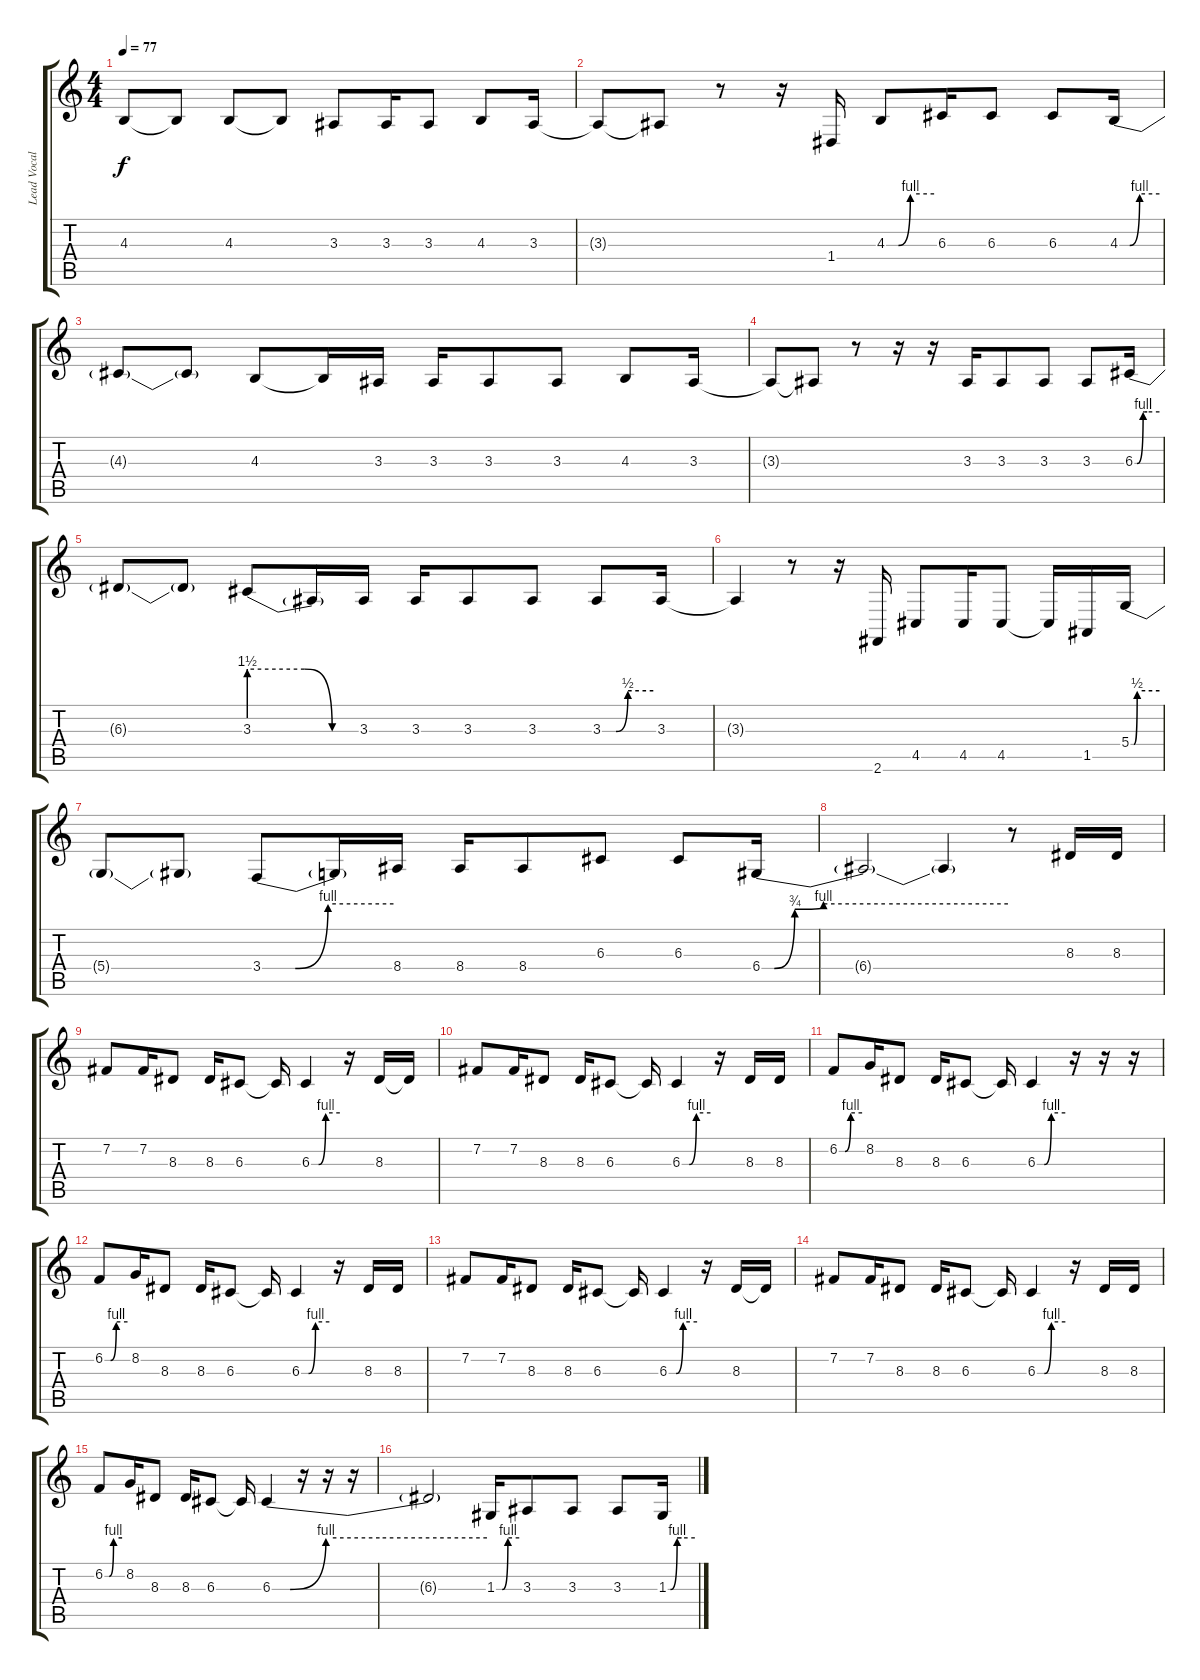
\track ("Lead Vocal" "Lead Vocal") {instrument lead2sawtooth}
\staff {score tabs}
\tuning (E4 B3 G3 D3 A2 E2) {hide}
\ts (4 4)
\tempo 77
\clef g2
\ks c
4.3{t}.8{dy f} 4.3{t}.8 4.3.8 4.3{t}.8 3.3.8 3.3.16 3.3.8 4.3.8 3.3.16 |
3.3{t}.8 3.3{t}.8 r.8 r.16 1.4.16 4.3{be (custom 0 0 15 0 30 4 60 4)}.8 6.3.16 6.3.8 6.3.8 4.3{be (custom 0 0 15 0 30 4 60 4)}.16 |
4.3{t}.8 4.3{t}.8 4.3.8 4.3{t}.16 3.3.16 3.3.16 3.3.8 3.3.8 4.3.8 3.3.16 |
3.3{t}.8 3.3{t}.8 r.8 r.16 r.16 3.3.16 3.3.8 3.3.8 3.3.8 6.3{be (custom 0 0 5 0 20 4 23 4 30 4 60 4)}.16 |
6.3{t}.8 6.3{t}.8 3.3{be (custom 0 6 30 6 45 0 60 0)}.8 3.3{t}.16 3.3.16 3.3.16 3.3.8 3.3.8 3.3{be (custom 0 0 16 0 30 2 60 2)}.8 3.3.16 |
3.3{t}.4 r.8 r.16 2.6.16 4.5.8 4.5.16 4.5.8 4.5{t}.16 1.5.16 5.4{be (custom 0 0 6 0 13 2 30 2 60 2)}.16 |
5.4{t}.8 5.4{t}.8 3.4{be (custom 0 0 15 0 30 4 60 4)}.8 3.4{t}.16 8.4.16 8.4.16 8.4.8 6.3.8 6.3.8 6.4{be (custom 0 0 3 0 8 3 15 4 30 4 60 4)}.16 |
6.4{t}.2 6.4{t}.4 r.8 8.3.16 8.3.16 |
7.2.8 7.2.16 8.3.8 8.3.16 6.3.8 6.3{t}.16 6.3{be (custom 0 0 15 0 30 4 60 4)}.4 r.16 8.3.16 8.3{t}.16 |
7.2.8 7.2.16 8.3.8 8.3.16 6.3.8 6.3{t}.16 6.3{be (custom 0 0 15 0 30 4 60 4)}.4 r.16 8.3.16 8.3.16 |
6.2{be (custom 0 0 15 0 30 4 60 4)}.8 8.2.16 8.3.8 8.3.16 6.3.8 6.3{t}.16 6.3{be (custom 0 0 15 0 30 4 60 4)}.4 r.16 r.16 r.16 |
6.2{be (custom 0 0 15 0 30 4 60 4)}.8 8.2.16 8.3.8 8.3.16 6.3.8 6.3{t}.16 6.3{be (custom 0 0 15 0 30 4 60 4)}.4 r.16 8.3.16 8.3.16 |
7.2.8 7.2.16 8.3.8 8.3.16 6.3.8 6.3{t}.16 6.3{be (custom 0 0 15 0 30 4 60 4)}.4 r.16 8.3.16 8.3{t}.16 |
7.2.8 7.2.16 8.3.8 8.3.16 6.3.8 6.3{t}.16 6.3{be (custom 0 0 15 0 30 4 60 4)}.4 r.16 8.3.16 8.3.16 |
6.2{be (custom 0 0 15 0 30 4 60 4)}.8 8.2.16 8.3.8 8.3.16 6.3.8 6.3{t}.16 6.3{be (custom 0 0 5 0 15 4 30 4 60 4)}.4 r.16 r.16 r.16 |
6.3{t}.2 1.3{be (custom 0 0 15 0 30 4 60 4)}.16 3.3.8 3.3.8 3.3.8 1.3{be (custom 0 0 5 0 20 4 30 4 60 4)}.16
